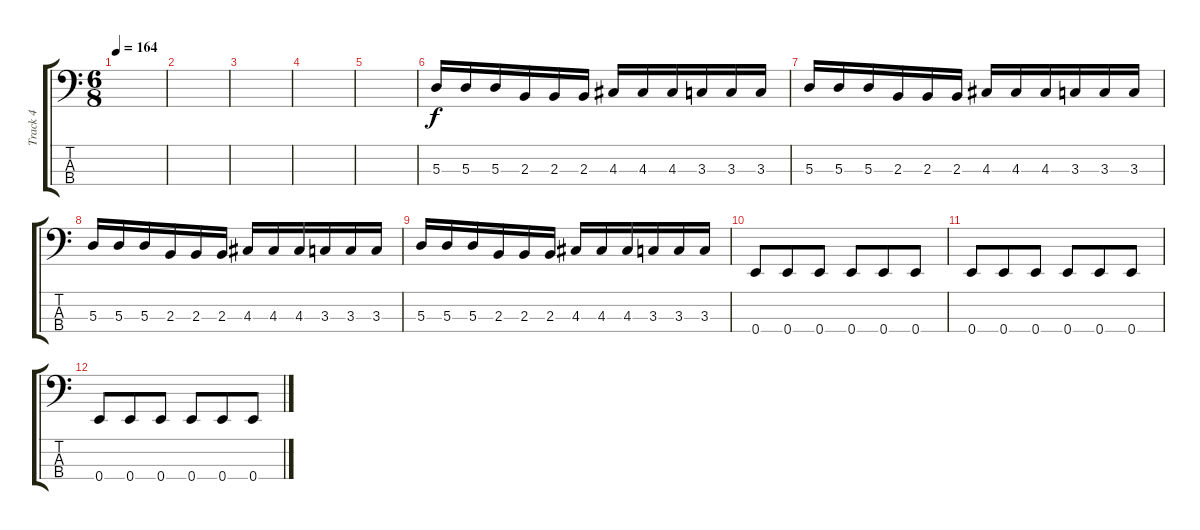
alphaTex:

\track ("Track 4" "Track 4") {instrument electricbassfinger}
\staff {score tabs}
\tuning (G2 D2 A1 E1) {hide}
\ts (6 8)
\tempo 164
\clef f4
\ks c
|
|
|
|
|
5.3.16 5.3.16 5.3.16 2.3.16 2.3.16 2.3.16 4.3.16 4.3.16 4.3.16 3.3.16 3.3.16 3.3.16 |
5.3.16 5.3.16 5.3.16 2.3.16 2.3.16 2.3.16 4.3.16 4.3.16 4.3.16 3.3.16 3.3.16 3.3.16 |
5.3.16 5.3.16 5.3.16 2.3.16 2.3.16 2.3.16 4.3.16 4.3.16 4.3.16 3.3.16 3.3.16 3.3.16 |
5.3.16 5.3.16 5.3.16 2.3.16 2.3.16 2.3.16 4.3.16 4.3.16 4.3.16 3.3.16 3.3.16 3.3.16 |
0.4.8 0.4.8 0.4.8 0.4.8 0.4.8 0.4.8 |
0.4.8 0.4.8 0.4.8 0.4.8 0.4.8 0.4.8 |
0.4.8 0.4.8 0.4.8 0.4.8 0.4.8 0.4.8
